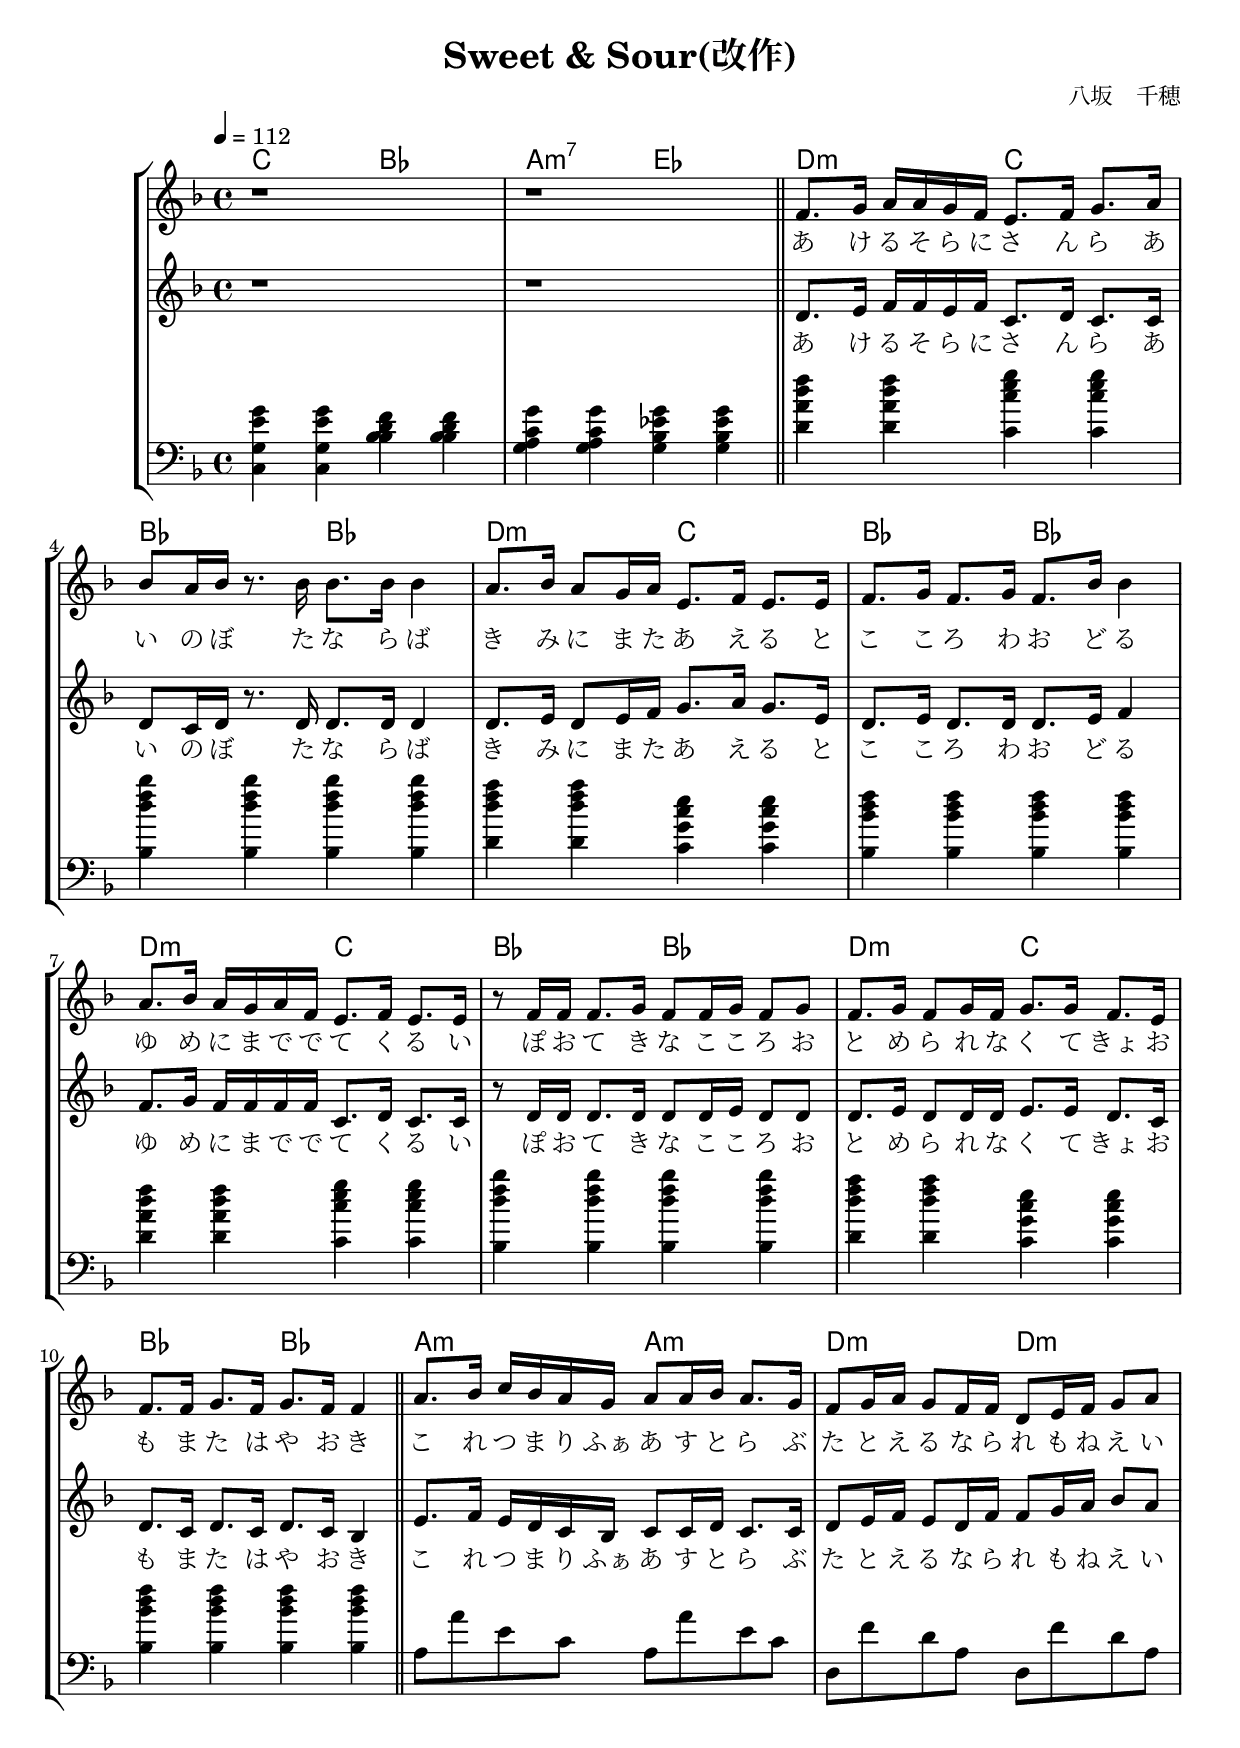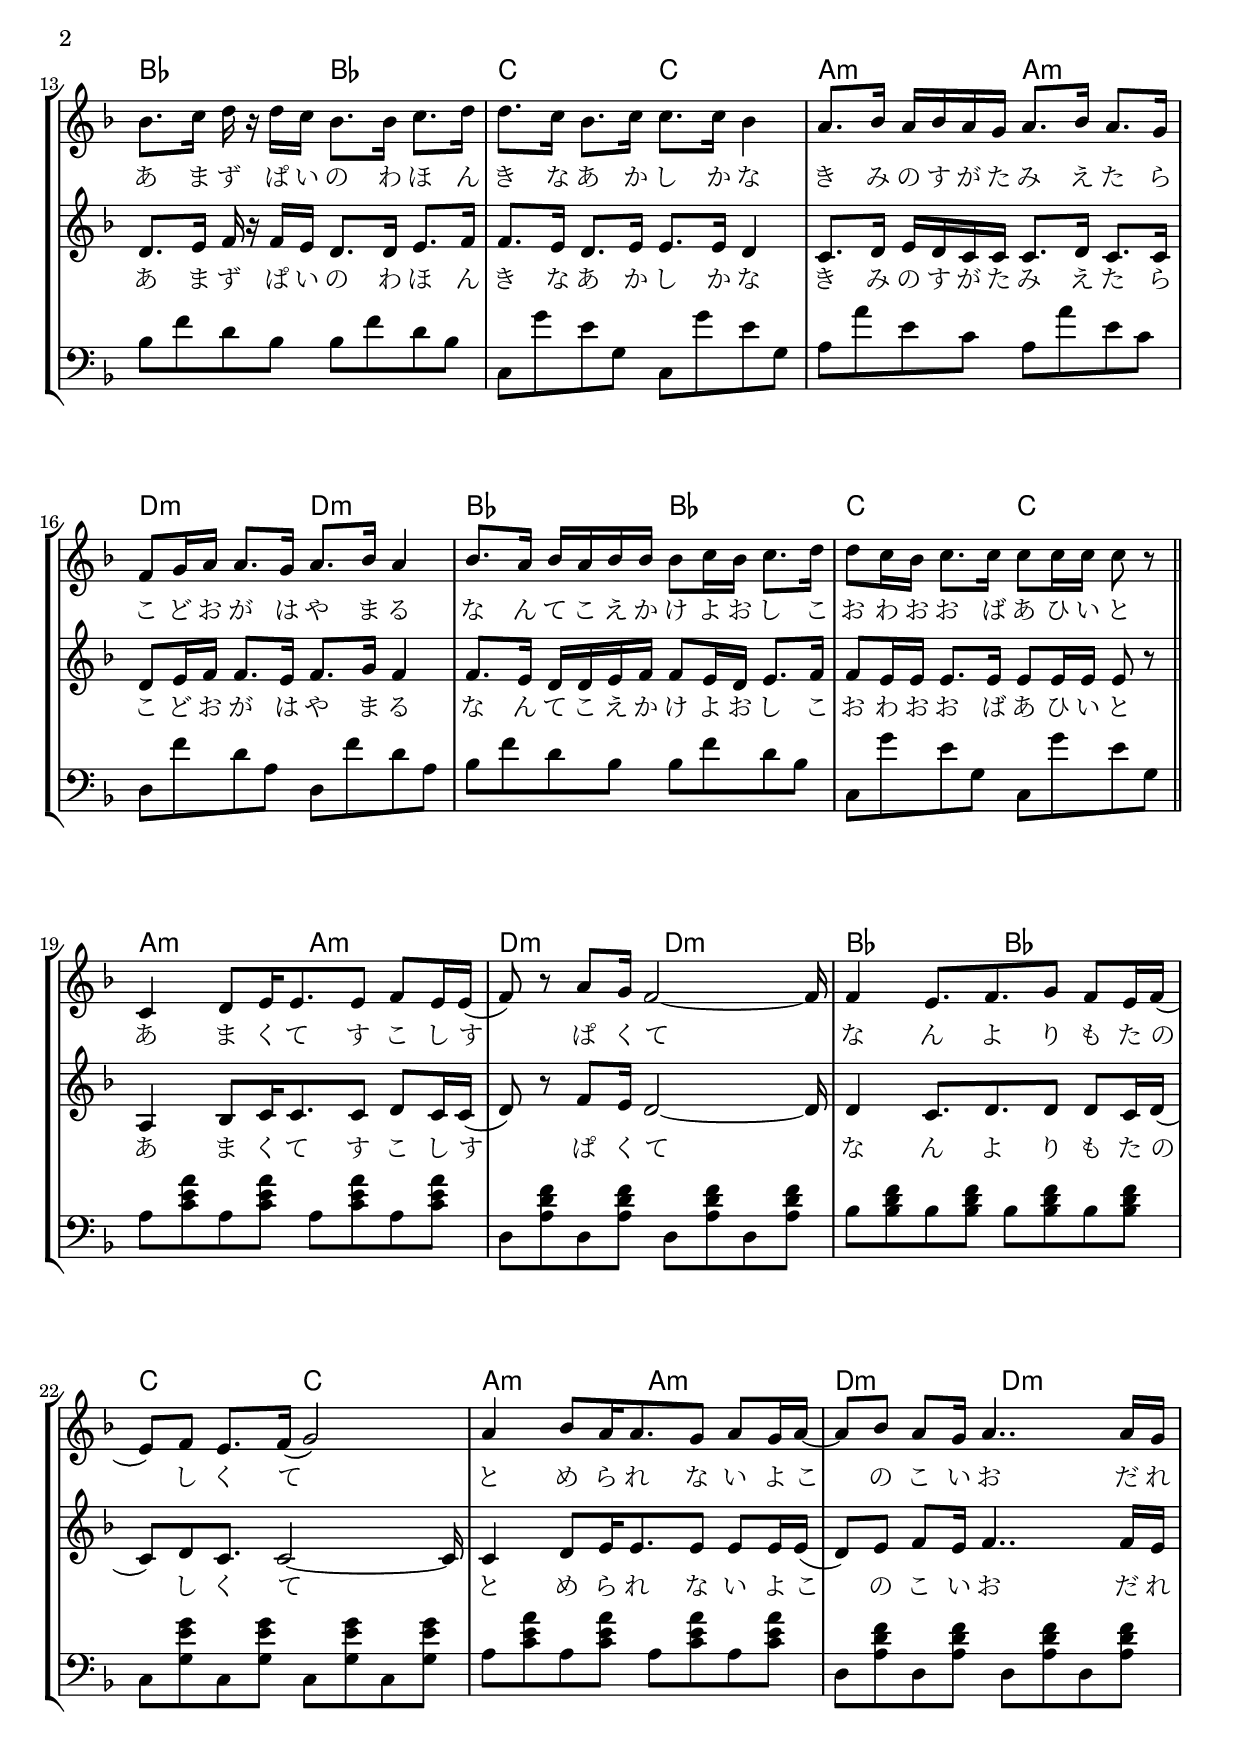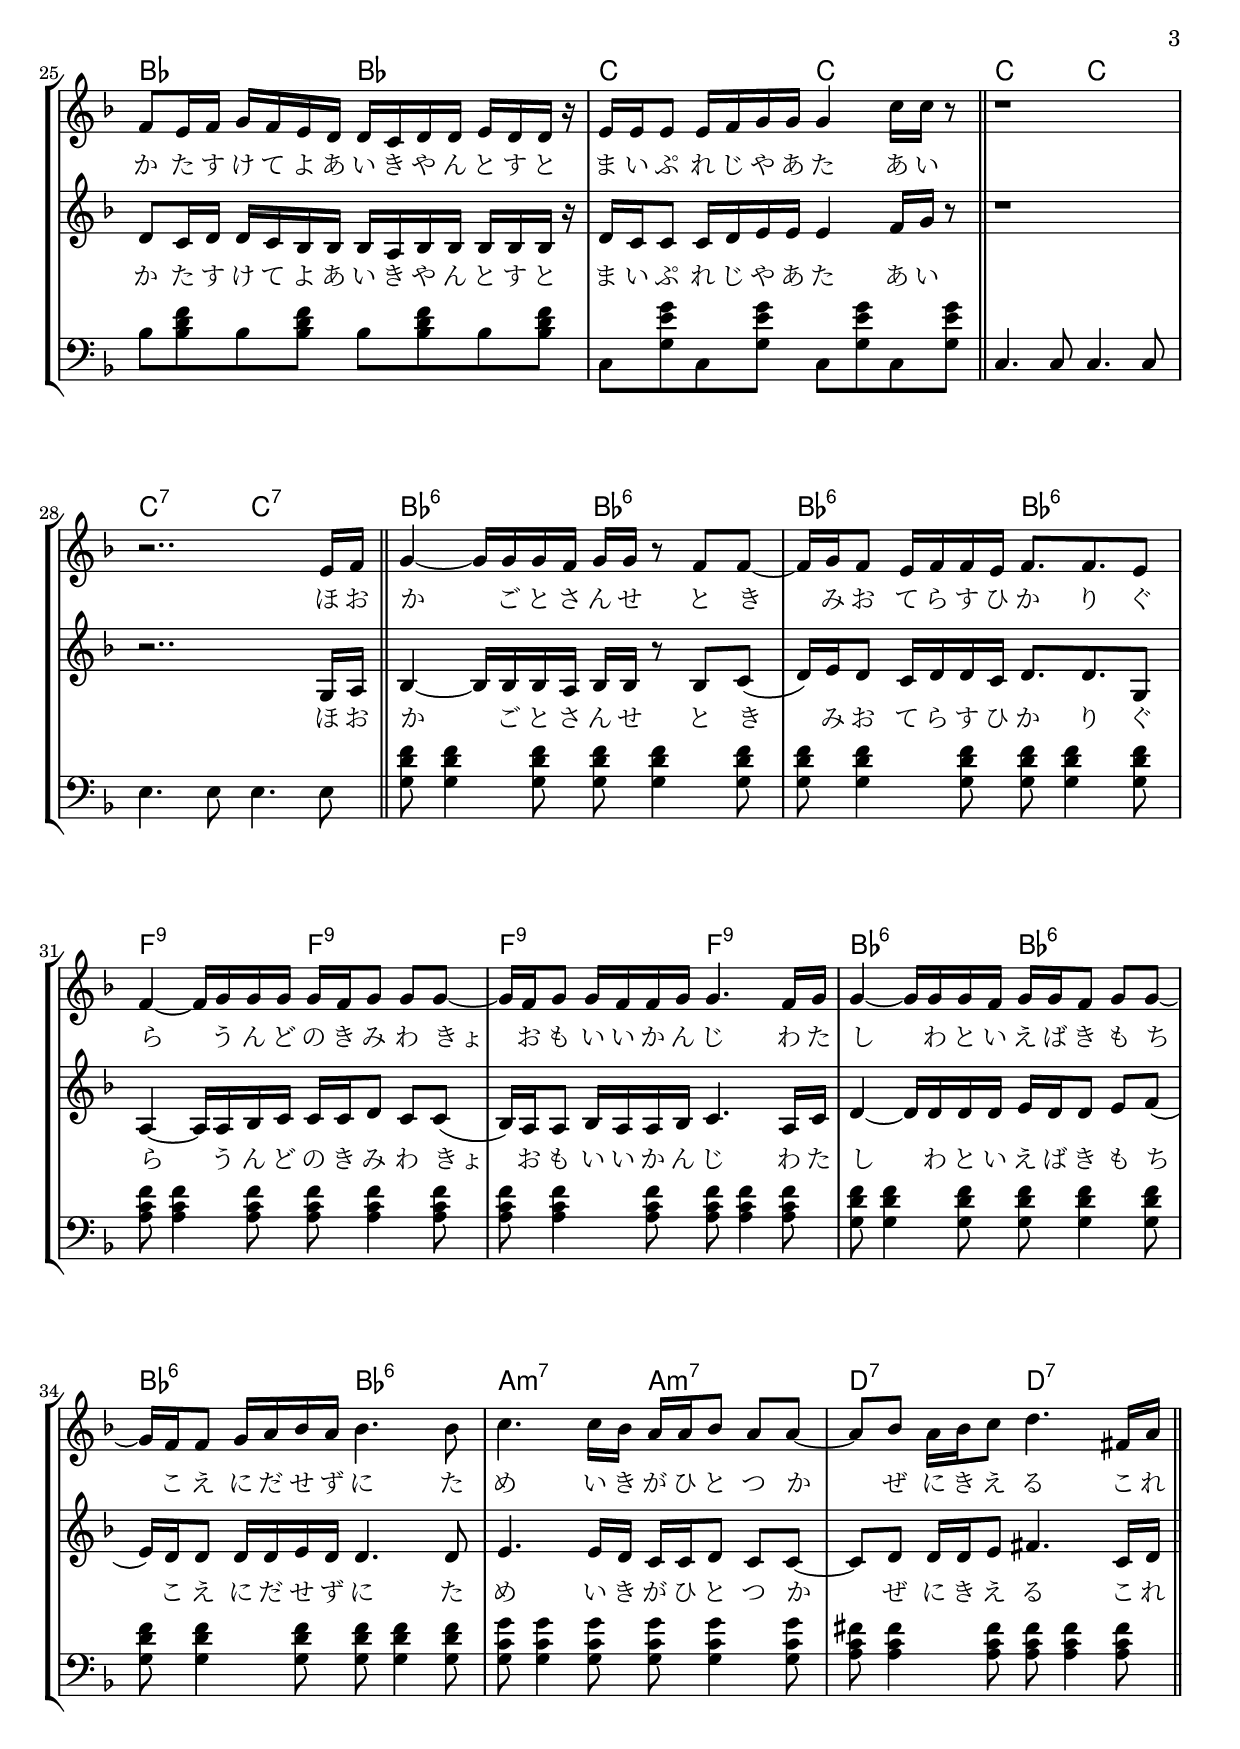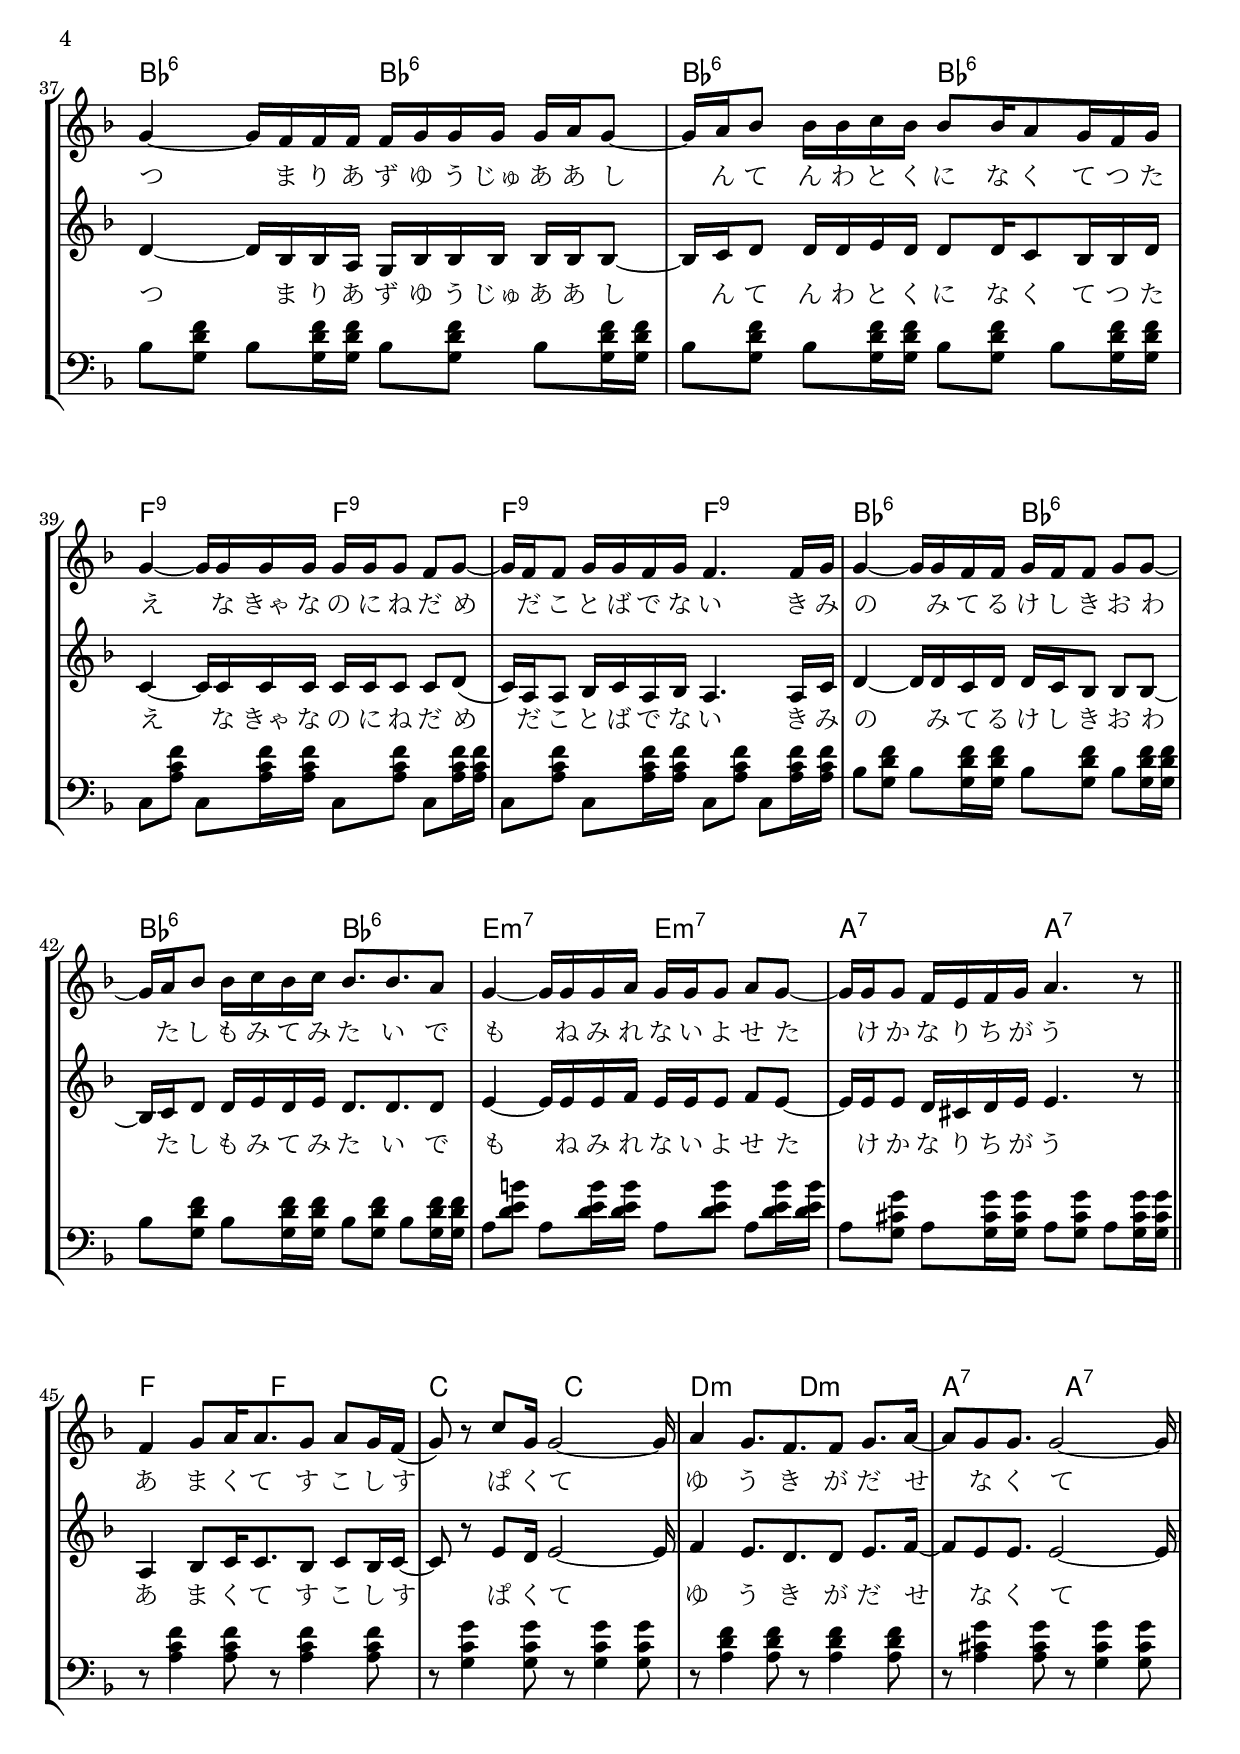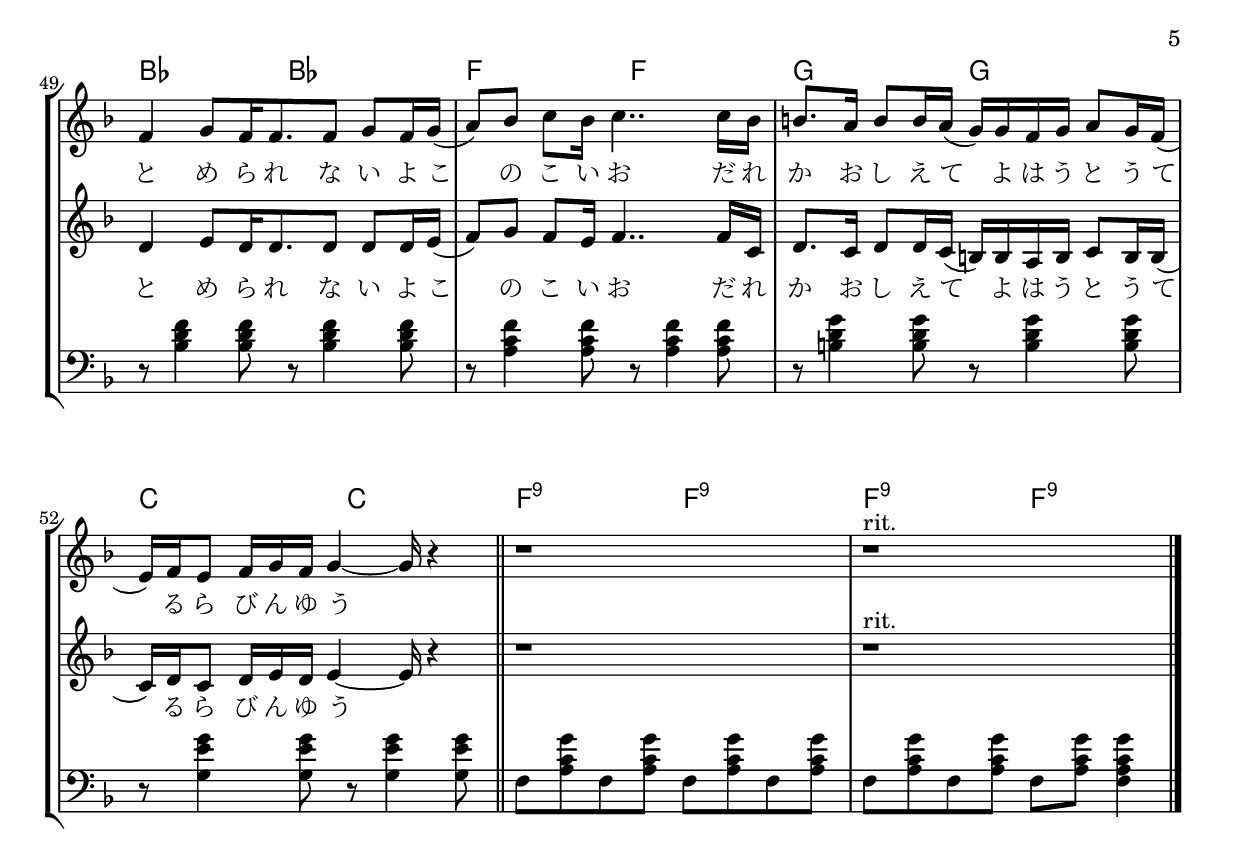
\version "2.12.1"

\header {
	title = \markup {"Sweet & Sour(改作)"}
	composer = \markup \center-column {八坂　千穂}
}

harmony = \chordmode {
	c2 bes a:min7 es 

	d:m c bes bes d:m c bes bes d:m c bes bes d:m c bes bes 

	a:m a:m d:m d:m bes bes c c a:m a:m d:m d:m bes bes c c 

	a:m a:m d:m d:m bes bes c c a:m a:m d:m d:m bes bes c c 

	c c c:7 c:7 

	bes:6 bes:6 bes:6 bes:6 f:9 f:9 f:9 f:9 bes:6 bes:6 bes:6 bes:6 a:min7 a:min7 d:7 d:7 

	bes:6 bes:6 bes:6 bes:6 f:9 f:9 f:9 f:9 bes:6 bes:6 bes:6 bes:6 e:min7 e:min7 a:7 a:7 

	f f c c d:m d:m a:7 a:7 bes bes f f g g c c 

	f:9 f:9 f:9 f:9 
}

melody = {
	\key f \major
	\tempo 4 = 112
	r1 | r1   
	\set Staff.midiInstrument = #"fss0.35"
	f'8.  g'16  a'16  a'16  g'16  f'16  e'8.  f'16  g'8.  a'16 
	bes'8  a'16  bes'16  r8.  bes'16  bes'8.  bes'16  bes'4 
	a'8.  bes'16  a'8  g'16  a'16  e'8.  f'16  e'8.  e'16 
	f'8.  g'16  f'8.  g'16  f'8.  bes'16  bes'4 
	a'8.  bes'16  a'16  g'16  a'16  f'16  e'8.  f'16  e'8.  e'16 
	r8  f'16  f'16  f'8.  g'16  f'8  f'16  g'16  f'8  g'8 
	f'8.  g'16  f'8  g'16  f'16  g'8.  g'16  f'8.  e'16 
	f'8.  f'16  g'8.  f'16  g'8.  f'16  f'4
	\set Staff.midiInstrument = #"fss0.35"
	a'8.  bes'16  c''16  bes'16  a'16  g'16  a'8  a'16  bes'16  a'8.  g'16 
	f'8  g'16  a'16  g'8  f'16  f'16  d'8  e'16  f'16  g'8  a'8 
	bes'8.  c''16  d''16  r16  d''16  c''16  bes'8.  bes'16  c''8.  d''16 
	d''8.  c''16  bes'8.  c''16  c''8.  c''16  bes'4 
	a'8.  bes'16  a'16  bes'16  a'16  g'16  a'8.  bes'16  a'8.  g'16 
	f'8  g'16  a'16  a'8.  g'16  a'8.  bes'16  a'4 
	bes'8.  a'16  bes'16  a'16  bes'16  bes'16  bes'8  c''16  bes'16  c''8.  d''16 
	d''8  c''16  bes'16  c''8.  c''16  c''8  c''16  c''16  c''8  	r8 	\set Staff.midiInstrument = #"fss0.35"
	 c'4  d'8  e'16  e'8.  e'8  f'8  e'16  e'16 
	(f'8)  r8  a'8  g'16  f'2~f'16 
	f'4  e'8.  f'8.  g'8  f'8  e'16  f'16 
	(e'8)  f'8  e'8.  f'16  (g'2) 
	a'4  bes'8  a'16  a'8.  g'8  a'8  g'16  a'16~ 
	a'8  bes'8  a'8  g'16  a'4..  a'16  g'16 
	f'8  e'16  f'16  g'16  f'16  e'16  d'16  d'16  c'16  d'16  d'16  e'16  d'16  d'16  r16 
	e'16  e'16  e'8  e'16  f'16  g'16  g'16  g'4  c''16  c''16  	r8 	r1 | r2.. 
	\set Staff.midiInstrument = #"fss0.35"
	e'16  f'16 
	g'4~g'16  g'16  g'16  f'16  g'16  g'16  r8  f'8  f'8~ 
	f'16  g'16  f'8  e'16  f'16  f'16  e'16  f'8.  f'8.  e'8 
	f'4~f'16  g'16  g'16  g'16  g'16  f'16  g'8  g'8  g'8~ 
	g'16  f'16  g'8  g'16  f'16  f'16  g'16  g'4.  f'16  g'16 
	g'4~g'16  g'16  g'16  f'16  g'16  g'16  f'8  g'8  g'8~ 
	g'16  f'16  f'8  g'16  a'16  bes'16  a'16  bes'4.  bes'8 
	c''4.  c''16  bes'16  a'16  a'16  bes'8  a'8  a'8~ 
	a'8  bes'8  a'16  bes'16  c''8  d''4.  	\set Staff.midiInstrument = #"fss0.35"
	fis'16  a'16 
	g'4~g'16  f'16  f'16  f'16  f'16  g'16  g'16  g'16  g'16  a'16  g'8~ 
	g'16  a'16  bes'8  bes'16  bes'16  c''16  bes'16  bes'8  bes'16  a'8  g'16  f'16  g'16 
	g'4~g'16  g'16  g'16  g'16  g'16  g'16  g'8  f'8  g'8~ 
	g'16  f'16  f'8  g'16  g'16  f'16  g'16  f'4.  f'16  g'16 
	g'4~g'16  g'16  f'16  f'16  g'16  f'16  f'8  g'8  g'8~ 
	g'16  a'16  bes'8  bes'16  c''16  bes'16  c''16  bes'8.  bes'8.  a'8 
	g'4~g'16  g'16  g'16  a'16  g'16  g'16  g'8  a'8  g'8~ 
	g'16  g'16  g'8  f'16  e'16  f'16  g'16  a'4.  	r8 	\set Staff.midiInstrument = #"fss0.35"
	 f'4  g'8  a'16  a'8.  g'8  a'8  g'16  f'16 
	(g'8)  r8  c''8  g'16  g'2~g'16 
	a'4  g'8.  f'8.  f'8  g'8.  a'16~ 
	a'8  g'8  g'8.  g'2~g'16 
	f'4  g'8  f'16  f'8.  f'8  g'8  f'16  g'16 
	(a'8)  bes'8  c''8  bes'16  c''4..  c''16  bes'16 
	b'8.  a'16  b'8  b'16  a'16  (g'16)  g'16  f'16  g'16  a'8  g'16  f'16 
	(e'16)  f'16  e'8  f'16  g'16  f'16  g'4~g'16  	r4 	r1 | r1^"rit." \bar "|."
}

words = \lyricmode {
	
	あ  け  る  そ  ら  に  さ  ん  ら  あ  い  の  ぼ  た  な  ら  ば  き  み  に  ま  た  あ  え  る  と  こ  こ  ろ  わ  お  ど  る  ゆ  め  に  ま  で  で  て  く  る  い  ぽ  お  て  き  な  こ  こ  ろ  お  と  め  ら  れ  な  く  て  きょ  お  も  ま  た  は  や  お  き  
	こ  れ  つ  ま  り  ふぁ  あ  す  と  ら  ぶ  た  と  え  る  な  ら  れ  も  ね  え  い  あ  ま  ず  ぱ  い  の  わ  ほ  ん  き  な  あ  か  し  か  な  き  み  の  す  が  た  み  え  た  ら  こ  ど  お  が  は  や  ま  る  な  ん  て  こ  え  か  け  よ  お  し  こ  お  わ  お  お  ば  あ  ひ  い  と  
	あ  ま  く  て  す  こ  し  す  ぱ  く  て  な  ん  よ  り  も  た  の  し  く  て  と  め  ら  れ  な  い  よ  こ  の  こ  い  お  だ  れ  か  た  す  け  て  よ  あ  い  き  や  ん  と  す  と  ま  い  ぷ  れ  じ  や  あ  た  あ  い  
	
	ほ  お  か  ご  と  さ  ん  せ  と  き  み  お  て  ら  す  ひ  か  り  ぐ  ら  う  ん  ど  の  き  み  わ  きょ  お  も  い  い  か  ん  じ  わ  た  し  わ  と  い  え  ば  き  も  ち  こ  え  に  だ  せ  ず  に  た  め  い  き  が  ひ  と  つ  か  ぜ  に  き  え  る  
	こ  れ  つ  ま  り  あ  ず  ゆ  う  じゅ  あ  あ  し  ん  て  ん  わ  と  く  に  な  く  て  つ  た  え  な  きゃ  な  の  に  ね  だ  め  だ  こ  と  ば  で  な  い  き  み  の  み  て  る  け  し  き  お  わ  た  し  も  み  て  み  た  い  で  も  ね  み  れ  な  い  よ  せ  た  け  か  な  り  ち  が  う  
	あ  ま  く  て  す  こ  し  す  ぱ  く  て  ゆ  う  き  が  だ  せ  な  く  て  と  め  ら  れ  な  い  よ  こ  の  こ  い  お  だ  れ  か  お  し  え  て  よ  は  う  と  う  て  る  ら  び  ん  ゆ  う  
	
}

secondmelody = {
	\key f \major
	\tempo 4 = 112
	r1 | r1   
	\set Staff.midiInstrument = #"Bright Acoustic"
	d'8.  e'16  f'16  f'16  e'16  f'16  c'8.  d'16  c'8.  c'16 
	d'8  c'16  d'16  r8.  d'16  d'8.  d'16  d'4 
	d'8.  e'16  d'8  e'16  f'16  g'8.  a'16  g'8.  e'16 
	d'8.  e'16  d'8.  d'16  d'8.  e'16  f'4 
	f'8.  g'16  f'16  f'16  f'16  f'16  c'8.  d'16  c'8.  c'16 
	r8  d'16  d'16  d'8.  d'16  d'8  d'16  e'16  d'8  d'8 
	d'8.  e'16  d'8  d'16  d'16  e'8.  e'16  d'8.  c'16 
	d'8.  c'16  d'8.  c'16  d'8.  c'16  bes4
	\set Staff.midiInstrument = #"Bright Acoustic"
	e'8.  f'16  e'16  d'16  c'16  bes16  c'8  c'16  d'16  c'8.  c'16 
	d'8  e'16  f'16  e'8  d'16  f'16  f'8  g'16  a'16  bes'8  a'8 
	d'8.  e'16  f'16  r16  f'16  e'16  d'8.  d'16  e'8.  f'16 
	f'8.  e'16  d'8.  e'16  e'8.  e'16  d'4 
	c'8.  d'16  e'16  d'16  c'16  c'16  c'8.  d'16  c'8.  c'16 
	d'8  e'16  f'16  f'8.  e'16  f'8.  g'16  f'4 
	f'8.  e'16  d'16  d'16  e'16  f'16  f'8  e'16  d'16  e'8.  f'16 
	f'8  e'16  e'16  e'8.  e'16  e'8  e'16  e'16  e'8  	r8 	\set Staff.midiInstrument = #"Bright Acoustic"
	 a4  bes8  c'16  c'8.  c'8  d'8  c'16  c'16 
	(d'8)  r8  f'8  e'16  d'2~d'16 
	d'4  c'8.  d'8.  d'8  d'8  c'16  d'16 
	(c'8)  d'8  c'8.  c'2~c'16 
	c'4  d'8  e'16  e'8.  e'8  e'8  e'16  e'16 
	(d'8)  e'8  f'8  e'16  f'4..  f'16  e'16 
	d'8  c'16  d'16  d'16  c'16  bes16  bes16  bes16  a16  bes16  bes16  bes16  bes16  bes16  r16 
	d'16  c'16  c'8  c'16  d'16  e'16  e'16  e'4  f'16  g'16  	r8 	r1 | r2.. 
	\set Staff.midiInstrument = #"Bright Acoustic"
	g16  a16 
	bes4~bes16  bes16  bes16  a16  bes16  bes16  r8  bes8  c'8 
	(d'16)  e'16  d'8  c'16  d'16  d'16  c'16  d'8.  d'8.  g8 
	a4~a16  a16  bes16  c'16  c'16  c'16  d'8  c'8  c'8 
	(bes16)  a16  a8  bes16  a16  a16  bes16  c'4.  a16  c'16 
	d'4~d'16  d'16  d'16  d'16  e'16  d'16  d'8  e'8  f'8 
	(e'16)  d'16  d'8  d'16  d'16  e'16  d'16  d'4.  d'8 
	e'4.  e'16  d'16  c'16  c'16  d'8  c'8  c'8~ 
	c'8  d'8  d'16  d'16  e'8  fis'4.  	\set Staff.midiInstrument = #"Bright Acoustic"
	c'16  d'16 
	d'4~d'16  bes16  bes16  a16  g16  bes16  bes16  bes16  bes16  bes16  bes8~ 
	bes16  c'16  d'8  d'16  d'16  e'16  d'16  d'8  d'16  c'8  bes16  bes16  d'16 
	c'4~c'16  c'16  c'16  c'16  c'16  c'16  c'8  c'8  d'8 
	(c'16)  a16  a8  bes16  c'16  a16  bes16  a4.  a16  c'16 
	d'4~d'16  d'16  c'16  d'16  d'16  c'16  bes8  bes8  bes8~ 
	bes16  c'16  d'8  d'16  e'16  d'16  e'16  d'8.  d'8.  d'8 
	e'4~e'16  e'16  e'16  f'16  e'16  e'16  e'8  f'8  e'8~ 
	e'16  e'16  e'8  d'16  cis'16  d'16  e'16  e'4.  	r8 	\set Staff.midiInstrument = #"Bright Acoustic"
	 a4  bes8  c'16  c'8.  bes8  c'8  bes16  c'16~ 
	c'8  r8  e'8  d'16  e'2~e'16 
	f'4  e'8.  d'8.  d'8  e'8.  f'16~ 
	f'8  e'8  e'8.  e'2~e'16 
	d'4  e'8  d'16  d'8.  d'8  d'8  d'16  e'16 
	(f'8)  g'8  f'8  e'16  f'4..  f'16  c'16 
	d'8.  c'16  d'8  d'16  c'16  (b16)  b16  a16  b16  c'8  b16  b16 
	(c'16)  d'16  c'8  d'16  e'16  d'16  e'4~e'16  	r4 	r1 | r1^"rit." \bar "|."
}

secondwords = \lyricmode {
	
	あ  け  る  そ  ら  に  さ  ん  ら  あ  い  の  ぼ  た  な  ら  ば  き  み  に  ま  た  あ  え  る  と  こ  こ  ろ  わ  お  ど  る  ゆ  め  に  ま  で  で  て  く  る  い  ぽ  お  て  き  な  こ  こ  ろ  お  と  め  ら  れ  な  く  て  きょ  お  も  ま  た  は  や  お  き  
	こ  れ  つ  ま  り  ふぁ  あ  す  と  ら  ぶ  た  と  え  る  な  ら  れ  も  ね  え  い  あ  ま  ず  ぱ  い  の  わ  ほ  ん  き  な  あ  か  し  か  な  き  み  の  す  が  た  み  え  た  ら  こ  ど  お  が  は  や  ま  る  な  ん  て  こ  え  か  け  よ  お  し  こ  お  わ  お  お  ば  あ  ひ  い  と  
	あ  ま  く  て  す  こ  し  す  ぱ  く  て  な  ん  よ  り  も  た  の  し  く  て  と  め  ら  れ  な  い  よ  こ  の  こ  い  お  だ  れ  か  た  す  け  て  よ  あ  い  き  や  ん  と  す  と  ま  い  ぷ  れ  じ  や  あ  た  あ  い  
	
	ほ  お  か  ご  と  さ  ん  せ  と  き  み  お  て  ら  す  ひ  か  り  ぐ  ら  う  ん  ど  の  き  み  わ  きょ  お  も  い  い  か  ん  じ  わ  た  し  わ  と  い  え  ば  き  も  ち  こ  え  に  だ  せ  ず  に  た  め  い  き  が  ひ  と  つ  か  ぜ  に  き  え  る  
	こ  れ  つ  ま  り  あ  ず  ゆ  う  じゅ  あ  あ  し  ん  て  ん  わ  と  く  に  な  く  て  つ  た  え  な  きゃ  な  の  に  ね  だ  め  だ  こ  と  ば  で  な  い  き  み  の  み  て  る  け  し  き  お  わ  た  し  も  み  て  み  た  い  で  も  ね  み  れ  な  い  よ  せ  た  け  か  な  り  ち  が  う  
	あ  ま  く  て  す  こ  し  す  ぱ  く  て  ゆ  う  き  が  だ  せ  な  く  て  と  め  ら  れ  な  い  よ  こ  の  こ  い  お  だ  れ  か  お  し  え  て  よ  は  う  と  う  て  る  ら  び  ん  ゆ  う  
	
}

tempochange = {
	\tempo 4 = 112
	r1 | r1 \bar "||"
	\tempo 4 = 112
	r1 | r1 | r1 | r1 | r1 | r1 | r1 | r1 \bar "||"
	\tempo 4 = 112
	r1 | r1 | r1 | r1 | r1 | r1 | r1 | r1 \bar "||"
	\tempo 4 = 112
	r1 | r1 | r1 | r1 | r1 | r1 | r1 | r1 \bar "||"
	\tempo 4 = 112
	r1 | r1 \bar "||"
	\tempo 4 = 112
	r1 | r1 | r1 | r1 | r1 | r1 | r1 | r1 \bar "||"
	\tempo 4 = 112
	r1 | r1 | r1 | r1 | r1 | r1 | r1 | r1 \bar "||"
	\tempo 4 = 112
	r1 | r1 | r1 | r1 | r1 | r1 | r1 | r1 \bar "||"
	\tempo 4 = 112
	r1 | \tempo 4 = 84 r2 \tempo 4 = 74 r2 \bar "|."
}

mainacc = {
	\clef bass
	\set Staff.midiInstrument = #"Bright Acoustic"
	\key f \major
	\tempo 4 = 112
	<c g e' g'>4 <c g e' g'>4
	<bes bes d' f'>4 <bes bes d' f'>4
	<a g c' g'>4 <a g c' g'>4
	<g bes es' g'>4 <g bes es' g'>4
	\bar "||"

	\set Staff.midiInstrument = #"Bright Acoustic"
	<d' a' d'' f''>4 <d' a' d'' f''>4
	<c' c'' e'' g''>4 <c' c'' e'' g''>4
	<bes d'' f'' bes''>4 <bes d'' f'' bes''>4
	<bes d'' f'' bes''>4 <bes d'' f'' bes''>4
	<d' d'' f'' a''>4 <d' d'' f'' a''>4
	<c' g' c'' e''>4 <c' g' c'' e''>4
	<bes bes' d'' f''>4 <bes bes' d'' f''>4
	<bes bes' d'' f''>4 <bes bes' d'' f''>4
	<d' a' d'' f''>4 <d' a' d'' f''>4
	<c' c'' e'' g''>4 <c' c'' e'' g''>4
	<bes d'' f'' bes''>4 <bes d'' f'' bes''>4
	<bes d'' f'' bes''>4 <bes d'' f'' bes''>4
	<d' d'' f'' a''>4 <d' d'' f'' a''>4
	<c' g' c'' e''>4 <c' g' c'' e''>4
	<bes bes' d'' f''>4 <bes bes' d'' f''>4
	<bes bes' d'' f''>4 <bes bes' d'' f''>4
	\bar "||"

	\set Staff.midiInstrument = #"Bright Acoustic"
	a8 a' e' c'
	a8 a' e' c'
	d8 f' d' a
	d8 f' d' a
	bes8 f' d' bes
	bes8 f' d' bes
	c8 g' e' g
	c8 g' e' g
	a8 a' e' c'
	a8 a' e' c'
	d8 f' d' a
	d8 f' d' a
	bes8 f' d' bes
	bes8 f' d' bes
	c8 g' e' g
	c8 g' e' g
	\bar "||"

	\set Staff.midiInstrument = #"Bright Acoustic"
	a8 <c' e' a'> a <c' e' a'>
	a8 <c' e' a'> a <c' e' a'>
	d8 <a d' f'> d <a d' f'>
	d8 <a d' f'> d <a d' f'>
	bes8 <bes d' f'> bes <bes d' f'>
	bes8 <bes d' f'> bes <bes d' f'>
	c8 <g e' g'> c <g e' g'>
	c8 <g e' g'> c <g e' g'>
	a8 <c' e' a'> a <c' e' a'>
	a8 <c' e' a'> a <c' e' a'>
	d8 <a d' f'> d <a d' f'>
	d8 <a d' f'> d <a d' f'>
	bes8 <bes d' f'> bes <bes d' f'>
	bes8 <bes d' f'> bes <bes d' f'>
	c8 <g e' g'> c <g e' g'>
	c8 <g e' g'> c <g e' g'>
	\bar "||"

	\set Staff.midiInstrument = #"Flute"
	c4.c8
	c4.c8
	e4.e8
	e4.e8
	\bar "||"

	\set Staff.midiInstrument = #"Flute"
	<g d' f'>8 <g d' f'>4 <g d' f'>8
	<g d' f'>8 <g d' f'>4 <g d' f'>8
	<g d' f'>8 <g d' f'>4 <g d' f'>8
	<g d' f'>8 <g d' f'>4 <g d' f'>8
	<a c' f'>8 <a c' f'>4 <a c' f'>8
	<a c' f'>8 <a c' f'>4 <a c' f'>8
	<a c' f'>8 <a c' f'>4 <a c' f'>8
	<a c' f'>8 <a c' f'>4 <a c' f'>8
	<g d' f'>8 <g d' f'>4 <g d' f'>8
	<g d' f'>8 <g d' f'>4 <g d' f'>8
	<g d' f'>8 <g d' f'>4 <g d' f'>8
	<g d' f'>8 <g d' f'>4 <g d' f'>8
	<g c' g'>8 <g c' g'>4 <g c' g'>8
	<g c' g'>8 <g c' g'>4 <g c' g'>8
	<a c' fis'>8 <a c' fis'>4 <a c' fis'>8
	<a c' fis'>8 <a c' fis'>4 <a c' fis'>8
	\bar "||"

	\set Staff.midiInstrument = #"Flute"
	bes8 <g d' f'> bes <g d' f'>16 <g d' f'>
	bes8 <g d' f'> bes <g d' f'>16 <g d' f'>
	bes8 <g d' f'> bes <g d' f'>16 <g d' f'>
	bes8 <g d' f'> bes <g d' f'>16 <g d' f'>
	c8 <a c' f'> c <a c' f'>16 <a c' f'>
	c8 <a c' f'> c <a c' f'>16 <a c' f'>
	c8 <a c' f'> c <a c' f'>16 <a c' f'>
	c8 <a c' f'> c <a c' f'>16 <a c' f'>
	bes8 <g d' f'> bes <g d' f'>16 <g d' f'>
	bes8 <g d' f'> bes <g d' f'>16 <g d' f'>
	bes8 <g d' f'> bes <g d' f'>16 <g d' f'>
	bes8 <g d' f'> bes <g d' f'>16 <g d' f'>
	a8 <d' e' b'> a <d' e' b'>16 <d' e' b'>
	a8 <d' e' b'> a <d' e' b'>16 <d' e' b'>
	a8 <g cis' g'> a <g cis' g'>16 <g cis' g'>
	a8 <g cis' g'> a <g cis' g'>16 <g cis' g'>
	\bar "||"

	\set Staff.midiInstrument = #"Flute"
	r8 <a c' f'>4 <a c' f'>8
	r8 <a c' f'>4 <a c' f'>8
	r8 <g c' g'>4 <g c' g'>8
	r8 <g c' g'>4 <g c' g'>8
	r8 <a d' f'>4 <a d' f'>8
	r8 <a d' f'>4 <a d' f'>8
	r8 <a cis' g'>4 <a cis' g'>8
	r8 <g cis' g'>4 <g cis' g'>8
	r8 <bes d' f'>4 <bes d' f'>8
	r8 <bes d' f'>4 <bes d' f'>8
	r8 <a c' f'>4 <a c' f'>8
	r8 <a c' f'>4 <a c' f'>8
	r8 <b d' g'>4 <b d' g'>8
	r8 <b d' g'>4 <b d' g'>8
	r8 <g e' g'>4 <g e' g'>8
	r8 <g e' g'>4 <g e' g'>8
	\bar "||"

	\set Staff.midiInstrument = #"Flute"
	f8 <a c' g'> f <a c' g'>
	f8 <a c' g'> f <a c' g'>
	f8 <a c' g'> f <a c' g'>
	f8 <a c' g'>8 <f a c' g'>4
	\bar "|."
}

subacc = {
	\clef bass
	\set Staff.midiInstrument = #"Violin"
	\key f \major
	\tempo 4 = 112
	c8 g' e' g
	bes8 f' d' bes
	a8 g' c' g
	g8 g' es' bes
	\bar "||"

	\set Staff.midiInstrument = #"Violin"
	d'8 f'' d'' a'
	c'8 g'' e'' c''
	bes8 bes'' f'' d''
	bes8 bes'' f'' d''
	d'8 a'' f'' d''
	c'8 e'' c'' g'
	bes8 f'' d'' bes'
	bes8 f'' d'' bes'
	d'8 f'' d'' a'
	c'8 g'' e'' c''
	bes8 bes'' f'' d''
	bes8 bes'' f'' d''
	d'8 a'' f'' d''
	c'8 e'' c'' g'
	bes8 f'' d'' bes'
	bes8 f'' d'' bes'
	\bar "||"

	\set Staff.midiInstrument = #"Violin"
	a8r16e'16a'16r16c'16r16
	a8r16e'16a'16r16c'16r16
	d8r16d'16f'16r16a16r16
	d8r16d'16f'16r16a16r16
	bes8r16d'16f'16r16bes16r16
	bes8r16d'16f'16r16bes16r16
	c8r16e'16g'16r16g16r16
	c8r16e'16g'16r16g16r16
	a8r16e'16a'16r16c'16r16
	a8r16e'16a'16r16c'16r16
	d8r16d'16f'16r16a16r16
	d8r16d'16f'16r16a16r16
	bes8r16d'16f'16r16bes16r16
	bes8r16d'16f'16r16bes16r16
	c8r16e'16g'16r16g16r16
	c8r16e'16g'16r16g16r16
	\bar "||"

	\set Staff.midiInstrument = #"Violin"
	a16 c' e' a' a c' e' a'
	a16 c' e' a' a c' e' a'
	d16 a d' f' d a d' f'
	d16 a d' f' d a d' f'
	bes16 bes d' f' bes bes d' f'
	bes16 bes d' f' bes bes d' f'
	c16 g e' g' c g e' g'
	c16 g e' g' c g e' g'
	a16 c' e' a' a c' e' a'
	a16 c' e' a' a c' e' a'
	d16 a d' f' d a d' f'
	d16 a d' f' d a d' f'
	bes16 bes d' f' bes bes d' f'
	bes16 bes d' f' bes bes d' f'
	c16 g e' g' c g e' g'
	c16 g e' g' c g e' g'
	\bar "||"

	\set Staff.midiInstrument = #"Harmonica"
	c4 <g e' g'>8. <g e' g'>16
	c4 <g e' g'>8. <g e' g'>16
	e4 <bes c' g'>8. <bes c' g'>16
	e4 <bes c' g'>8. <bes c' g'>16
	\bar "||"

	\set Staff.midiInstrument = #"Violin"
	bes16 f' d' f' bes f' d' f'
	bes16 f' d' f' bes f' d' f'
	bes16 f' d' f' bes f' d' f'
	bes16 f' d' f' bes f' d' f'
	c16 f' c' f' c f' c' f'
	c16 f' c' f' c f' c' f'
	c16 f' c' f' c f' c' f'
	c16 f' c' f' c f' c' f'
	bes16 f' d' f' bes f' d' f'
	bes16 f' d' f' bes f' d' f'
	bes16 f' d' f' bes f' d' f'
	bes16 f' d' f' bes f' d' f'
	a16 g' c' g' a g' c' g'
	a16 g' c' g' a g' c' g'
	d16 fis' c' fis' d fis' c' fis'
	d16 fis' c' fis' d fis' c' fis'
	\bar "||"

	\set Staff.midiInstrument = #"Violin"
	bes16 f' d' f' bes f' d' f'
	bes16 f' d' f' bes f' d' f'
	bes16 f' d' f' bes f' d' f'
	bes16 f' d' f' bes f' d' f'
	c16 f' c' f' c f' c' f'
	c16 f' c' f' c f' c' f'
	c16 f' c' f' c f' c' f'
	c16 f' c' f' c f' c' f'
	bes16 f' d' f' bes f' d' f'
	bes16 f' d' f' bes f' d' f'
	bes16 f' d' f' bes f' d' f'
	bes16 f' d' f' bes f' d' f'
	a16 b' e' b' a b' e' b'
	a16 b' e' b' a b' e' b'
	a16 g' cis' g' a g' cis' g'
	a16 g' cis' g' a g' cis' g'
	\bar "||"

	\set Staff.midiInstrument = #"Violin"
	f8 a8 c'8 f'8
	f8 a8 c'8 f'8
	e8 g8 c'8 g'8
	e8 g8 c'8 g'8
	d8 a8 d'8 f'8
	d8 a8 d'8 f'8
	cis8 a8 cis'8 g'8
	a8 g8 cis'8 g'8
	bes8 bes8 d'8 f'8
	bes8 bes8 d'8 f'8
	a8 a8 c'8 f'8
	a8 a8 c'8 f'8
	g8 b8 d'8 g'8
	g8 b8 d'8 g'8
	c8 g8 e'8 g'8
	c8 g8 e'8 g'8
	\bar "||"

	\set Staff.midiInstrument = #"Violin"
	f8 g' c' g'
	f8 g' c' g'
	f8 g' c' g'
	<f a c' g'>2
	\bar "|."
}

percA = {
	\drummode {
	hh4 hh4 hh4 hh4  |hh4 hh4 hh4 hh4  \bar "||"
	hh4 hh4 hh4 hh4  |hh4 hh4 hh4 hh4  |hh4 hh4 hh4 hh4  |hh4 hh4 hh4 hh4  |hh4 hh4 hh4 hh4  |hh4 hh4 hh4 hh4  |hh4 hh4 hh4 hh4  |hh4 hh4 hh4 hh4  \bar "||"
	hh4 hh4 hh4 hh4  |hh4 hh4 hh4 hh4  |hh4 hh4 hh4 hh4  |hh4 hh4 hh4 hh4  |hh4 hh4 hh4 hh4  |hh4 hh4 hh4 hh4  |hh4 hh4 hh4 hh4  |hh4 hh4 hh4 hh4  \bar "||"
	hh4 hh4 hh4 hh4  |hh4 hh4 hh4 hh4  |hh4 hh4 hh4 hh4  |hh4 hh4 hh4 hh4  |hh4 hh4 hh4 hh4  |hh4 hh4 hh4 hh4  |hh4 hh4 hh4 hh4  |hh4 hh4 hh4 hh4  \bar "||"
	cymr4 cymr4 cymr4 cymr4  |cymr4 cymr8 cymr16 cymr16 cymr4 cymr4  \bar "||"
	cymr4 cymr4 cymr4 cymr4  |cymr4 cymr8 cymr16 cymr16 cymr4 cymr4  |cymr4 cymr4 cymr4 cymr4  |cymr4 cymr2.  |cymr4 cymr4 cymr4 cymr4  |cymr4 cymr8 cymr16 cymr16 cymr4 cymr4  |cymr4 cymr4 cymr4 cymr4  |cymr4 cymr2.  \bar "||"
	cymr4 cymr4 cymr4 cymr4  |cymr4 cymr8 cymr16 cymr16 cymr4 cymr4  |cymr4 cymr4 cymr4 cymr4  |cymr4 cymr2.  |cymr4 cymr4 cymr4 cymr4  |cymr4 cymr8 cymr16 cymr16 cymr4 cymr4  |cymr4 cymr4 cymr4 cymr4  |cymr4 cymr2.  \bar "||"
	cymr4 cymr4 cymr4 cymr4  |cymr4 cymr8 cymr16 cymr16 cymr4 cymr4  |cymr4 cymr4 cymr4 cymr4  |cymr4 cymr2.  |cymr4 cymr4 cymr4 cymr4  |cymr4 cymr8 cymr16 cymr16 cymr4 cymr4  |cymr4 cymr4 cymr4 cymr4  |cymr4 cymr2.  \bar "||"
	hh8 hh8 hh8 hh8 hh8 hh8 hh8 hh8  |r8 hh2. r8  \bar "|."
	}
}

percB = {
	\drummode {
	r8 ss4 ss4 ss4 ss8  |r8 ss4 ss8 ss8. ss8. ss8  \bar "||"
	r8 ss4 ss4 ss4 ss8  |r8 ss4 ss8 ss8. ss8. ss8  |r8 ss4 ss4 ss4 ss8  |r8 ss4 ss8 ss8. ss8. ss8  |r8 ss4 ss4 ss4 ss8  |r8 ss4 ss8 ss8. ss8. ss8  |r8 ss4 ss4 ss4 ss8  |r8 ss4 ss8 ss8. ss8. ss8  \bar "||"
	r8 ss4 ss4 ss4 ss8  |r8 ss4 ss8 ss8. ss8. ss8  |r8 ss4 ss4 ss4 ss8  |r8 ss4 ss8 ss8. ss8. ss8  |r8 ss4 ss4 ss4 ss8  |r8 ss4 ss8 ss8. ss8. ss8  |r8 ss4 ss4 ss4 ss8  |r8 ss4 ss8 ss8. ss8. ss8  \bar "||"
	r8 ss4 ss4 ss4 ss8  |r8 ss4 ss8 ss8. ss8. ss8  |r8 ss4 ss4 ss4 ss8  |r8 ss4 ss8 ss8. ss8. ss8  |r8 ss4 ss4 ss4 ss8  |r8 ss4 ss8 ss8. ss8. ss8  |r8 ss4 ss4 ss4 ss8  |r8 ss4 ss8 ss8. ss8. ss8  \bar "||"
	r2 sn2  |r2 sn2  \bar "||"
	r2 sn2  |r2 sn2  |r2 sn2  |r8 sn8 sn2.  |r2 sn2  |r2 sn2  |r2 sn2  |r8 sn8 sn2.  \bar "||"
	r2 sn2  |r2 sn2  |r2 sn2  |r8 sn8 sn2.  |r2 sn2  |r2 sn2  |r2 sn2  |r8 sn8 sn2.  \bar "||"
	r2 sn2  |r2 sn2  |r2 sn2  |r8 sn8 sn2.  |r2 sn2  |r2 sn2  |r2 sn2  |r8 sn8 sn2.  \bar "||"
	r4 sn8. sn8 sn8. sn8. sn16  |r4 sn2 sn4  \bar "|."
	}
}

percC = {
	\drummode {
	r8 hhp4 hhp4 hhp4 hhp8  |r8 hhp4 hhp4 hhp4 hhp8  \bar "||"
	r8 hhp4 hhp4 hhp4 hhp8  |r8 hhp4 hhp4 hhp4 hhp8  |r8 hhp4 hhp4 hhp4 hhp8  |r8 hhp4 hhp4 hhp4 hhp8  |r8 hhp4 hhp4 hhp4 hhp8  |r8 hhp4 hhp4 hhp4 hhp8  |r8 hhp4 hhp4 hhp4 hhp8  |r8 hhp4 hhp4 hhp4 hhp8  \bar "||"
	r8 hhp4 hhp4 hhp4 hhp8  |r8 hhp4 hhp4 hhp4 hhp8  |r8 hhp4 hhp4 hhp4 hhp8  |r8 hhp4 hhp4 hhp4 hhp8  |r8 hhp4 hhp4 hhp4 hhp8  |r8 hhp4 hhp4 hhp4 hhp8  |r8 hhp4 hhp4 hhp4 hhp8  |r8 hhp4 hhp4 hhp4 hhp8  \bar "||"
	r8 hhp4 hhp4 hhp4 hhp8  |r8 hhp4 hhp4 hhp4 hhp8  |r8 hhp4 hhp4 hhp4 hhp8  |r8 hhp4 hhp4 hhp4 hhp8  |r8 hhp4 hhp4 hhp4 hhp8  |r8 hhp4 hhp4 hhp4 hhp8  |r8 hhp4 hhp4 hhp4 hhp8  |r8 hhp4 hhp4 hhp4 hhp8  \bar "||"
	bd2. r8 bd8  |bd2 r8 bd4.  \bar "||"
	bd2. r8 bd8  |bd2. r8 bd8  |bd2. r8 bd8  |bd4. bd8 bd4. bd8  |bd2. r8 bd8  |bd2. r8 bd8  |bd2. r8 bd8  |bd2 r8 bd4.  \bar "||"
	bd2. r8 bd8  |bd2. r8 bd8  |bd2. r8 bd8  |bd4. bd8 bd4. bd8  |bd2. r8 bd8  |bd2. r8 bd8  |bd2. r8 bd8  |bd2 r8 bd4.  \bar "||"
	bd2. r8 bd8  |bd2. r8 bd8  |bd2. r8 bd8  |bd4. bd8 bd4. bd8  |bd2. r8 bd8  |bd2. r8 bd8  |bd2. r8 bd8  |bd2 r8 bd4.  \bar "||"
	bd8 bd4 bd2 bd8  |bd8 bd4. bd4. bd8  \bar "|."
	}
}

percD = {
	\drummode {
	bd2 bd4. r16 bd16  |bd4 bd4 bd4 bd8. bd16  \bar "||"
	bd2 bd4. r16 bd16  |bd4 bd4 bd4 bd8. bd16  |bd2 bd4. r16 bd16  |bd4 bd4 bd4 bd8. bd16  |bd2 bd4. r16 bd16  |bd4 bd4 bd4 bd8. bd16  |bd2 bd4. r16 bd16  |bd4 bd4 bd4 bd8. bd16  \bar "||"
	bd2 bd4. r16 bd16  |bd4 bd4 bd4 bd8. bd16  |bd2 bd4. r16 bd16  |bd4 bd4 bd4 bd8. bd16  |bd2 bd4. r16 bd16  |bd4 bd4 bd4 bd8. bd16  |bd2 bd4. r16 bd16  |bd4 bd4 bd4 bd8. bd16  \bar "||"
	bd2 bd4. r16 bd16  |bd4 bd4 bd4 bd8. bd16  |bd2 bd4. r16 bd16  |bd4 bd4 bd4 bd8. bd16  |bd2 bd4. r16 bd16  |bd4 bd4 bd4 bd8. bd16  |bd2 bd4. r16 bd16  |bd4 bd4 bd4 bd8. bd16  \bar "||"
	r1 |r8. tommh8. tommh2 r8  \bar "||"
	r1 |r1 |r1 |r2 r8 tommh8 tommh4  |r1 |r1 |r1 |r8. tommh8. tommh2 r8  \bar "||"
	r1 |r1 |r1 |r2 r8 tommh8 tommh4  |r1 |r1 |r1 |r8. tommh8. tommh2 r8  \bar "||"
	r1 |r1 |r1 |r2 r8 tommh8 tommh4  |r1 |r1 |r1 |r8. tommh8. tommh2 r8  \bar "||"
	r1  |r2 r8 hho4.  \bar "|."
	}
}

percE = {
	\drummode {
	r1 | r1 \bar "||"
	r1 | r1 | r1 | r1 | r1 | r1 | r1 | r1 \bar "||"
	r1 | r1 | r1 | r1 | r1 | r1 | r1 | r1 \bar "||"
	r1 | r1 | r1 | r1 | r1 | r1 | r1 | r1 \bar "||"
	r1 |r2. toml8 toml8  \bar "||"
	r1 |r1 |r1 |r2. r8 toml8  |r1 |r1 |r1 |r2. toml8 toml8  \bar "||"
	r1 |r1 |r1 |r2. r8 toml8  |r1 |r1 |r1 |r2. toml8 toml8  \bar "||"
	r1 |r1 |r1 |r2. r8 toml8  |r1 |r1 |r1 |r2. toml8 toml8  \bar "||"
	r1 |cymc1  \bar "|."
	}
}

percF = {
	\drummode {
	r1 | r1 \bar "||"
	r1 | r1 | r1 | r1 | r1 | r1 | r1 | r1 \bar "||"
	r1 | r1 | r1 | r1 | r1 | r1 | r1 | r1 \bar "||"
	r1 | r1 | r1 | r1 | r1 | r1 | r1 | r1 \bar "||"
	r1 |hho1  \bar "||"
	r1 |r1 |r1 |r1 |r1 |r1 |r1 |hho1  \bar "||"
	r1 |r1 |r1 |r1 |r1 |r1 |r1 |hho1  \bar "||"
	r1 |r1 |r1 |r1 |r1 |r1 |r1 |hho1  \bar "||"
	r1 |r4 r16 tommh16 tommh4. tommh4  \bar "|."
	}
}

percG = {
	\drummode {
	r1 | r1 \bar "||"
	r1 | r1 | r1 | r1 | r1 | r1 | r1 | r1 \bar "||"
	r1 | r1 | r1 | r1 | r1 | r1 | r1 | r1 \bar "||"
	r1 | r1 | r1 | r1 | r1 | r1 | r1 | r1 \bar "||"
	r1 | r1 \bar "||"
	r1 | r1 | r1 | r1 | r1 | r1 | r1 | r1 \bar "||"
	r1 | r1 | r1 | r1 | r1 | r1 | r1 | r1 \bar "||"
	r1 | r1 | r1 | r1 | r1 | r1 | r1 | r1 \bar "||"
	r1 |r4. r16 tomml4. tomml8.  \bar "|."
	}
}

percH = {
	\drummode {
	r1 | r1 \bar "||"
	r1 | r1 | r1 | r1 | r1 | r1 | r1 | r1 \bar "||"
	r1 | r1 | r1 | r1 | r1 | r1 | r1 | r1 \bar "||"
	r1 | r1 | r1 | r1 | r1 | r1 | r1 | r1 \bar "||"
	r1 | r1 \bar "||"
	r1 | r1 | r1 | r1 | r1 | r1 | r1 | r1 \bar "||"
	r1 | r1 | r1 | r1 | r1 | r1 | r1 | r1 \bar "||"
	r1 | r1 | r1 | r1 | r1 | r1 | r1 | r1 \bar "||"
	r1 |r2 r16 toml8 toml4 r16  \bar "|."
	}
}

percI = {
	\drummode {
	r1 | r1 \bar "||"
	r1 | r1 | r1 | r1 | r1 | r1 | r1 | r1 \bar "||"
	r1 | r1 | r1 | r1 | r1 | r1 | r1 | r1 \bar "||"
	r1 | r1 | r1 | r1 | r1 | r1 | r1 | r1 \bar "||"
	r1 | r1 \bar "||"
	r1 | r1 | r1 | r1 | r1 | r1 | r1 | r1 \bar "||"
	r1 | r1 | r1 | r1 | r1 | r1 | r1 | r1 \bar "||"
	r1 | r1 | r1 | r1 | r1 | r1 | r1 | r1 \bar "||"
	r1 |r2 r8 tomfh4 tomfh8  \bar "|."
	}
}

\score {
	<<
		\new StaffGroup <<
			\new ChordNames {\harmony}
			\new Voice = "melody" {\melody}
			\new Lyrics \lyricsto "melody" \words
			\new Voice = "secondmelody" {\secondmelody}
			\new Lyrics \lyricsto "secondmelody" \secondwords
			\new Staff = "mainacc" {\mainacc}
		>>
	>>
	\layout { }
}
